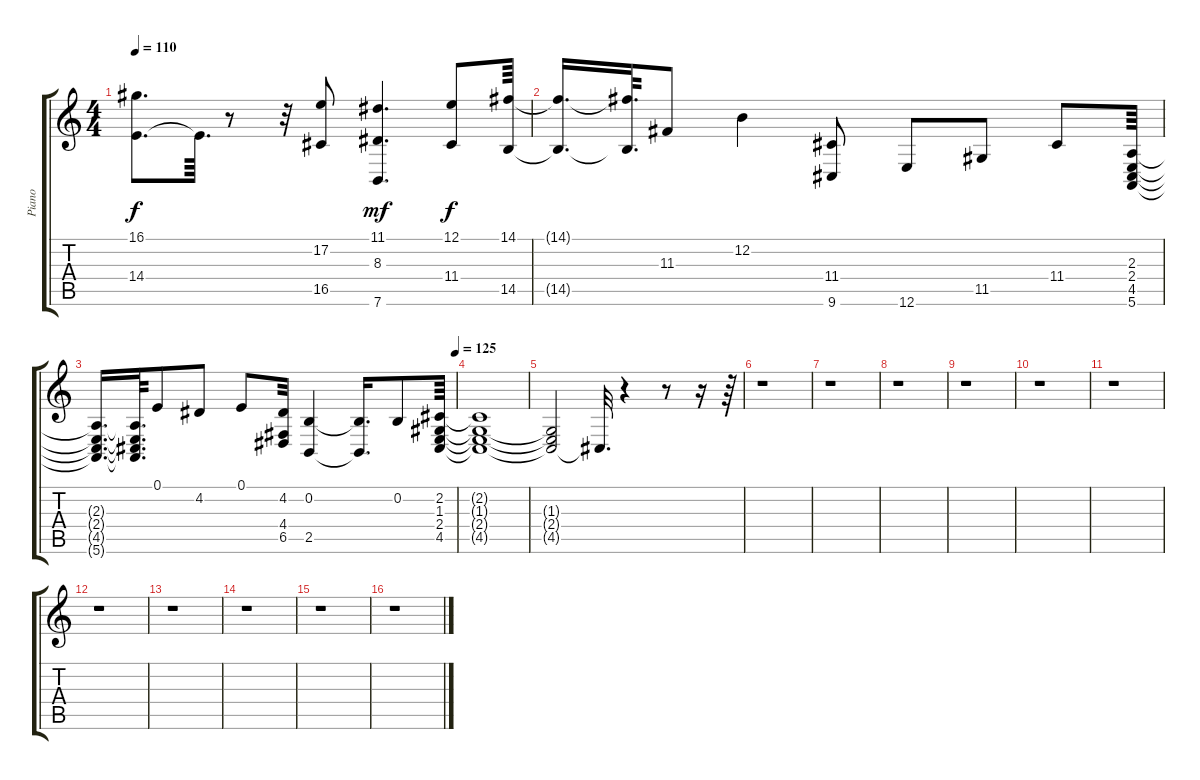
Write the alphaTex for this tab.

\track ("Piano" "Piano") {instrument acousticgrandpiano}
\staff {score tabs}
\tuning (E4 B3 G3 D3 A2 E2) {hide}
\ts (4 4)
\tempo 110
\clef g2
\ks c
(16.1{t} 14.4{t}).8{d dy f} 14.4{t}.64{d} r.8 r.32 (17.2 16.5).8 (11.1 8.3 7.6).4{d dy mf} (12.1 11.4).8{dy f} (14.1 14.5).64 |
(14.1{t} 14.5{t}).16{d} (14.1{t} 14.5{t}).64{d} 11.3.8 12.2.4 (11.4 9.6).8 12.6.8 11.5.8 11.4.8 (2.3 2.4 4.5 5.6).64 |
\tempo (125 1)
(2.3{t} 2.4{t} 4.5{t} 5.6{t}).16{d} (2.3{t} 2.4{t} 4.5{t} 5.6{t}).64{d} 0.1.8 4.2.8 0.1.8 (4.2 4.4 6.5).32 (0.2 2.5).4 (0.2{t} 2.5{t}).16{d} 0.2.8 (2.2 1.3 2.4 4.5).64 |
(2.2{t} 1.3{t} 2.4{t} 4.5{t}).1 |
(1.3{t} 2.4{t} 4.5{t}).2 4.5{t}.32{d} r.4 r.8 r.16 r.64 |
r.1 |
r.1 |
r.1 |
r.1 |
r.1 |
r.1 |
r.1 |
r.1 |
r.1 |
r.1 |
r.1
